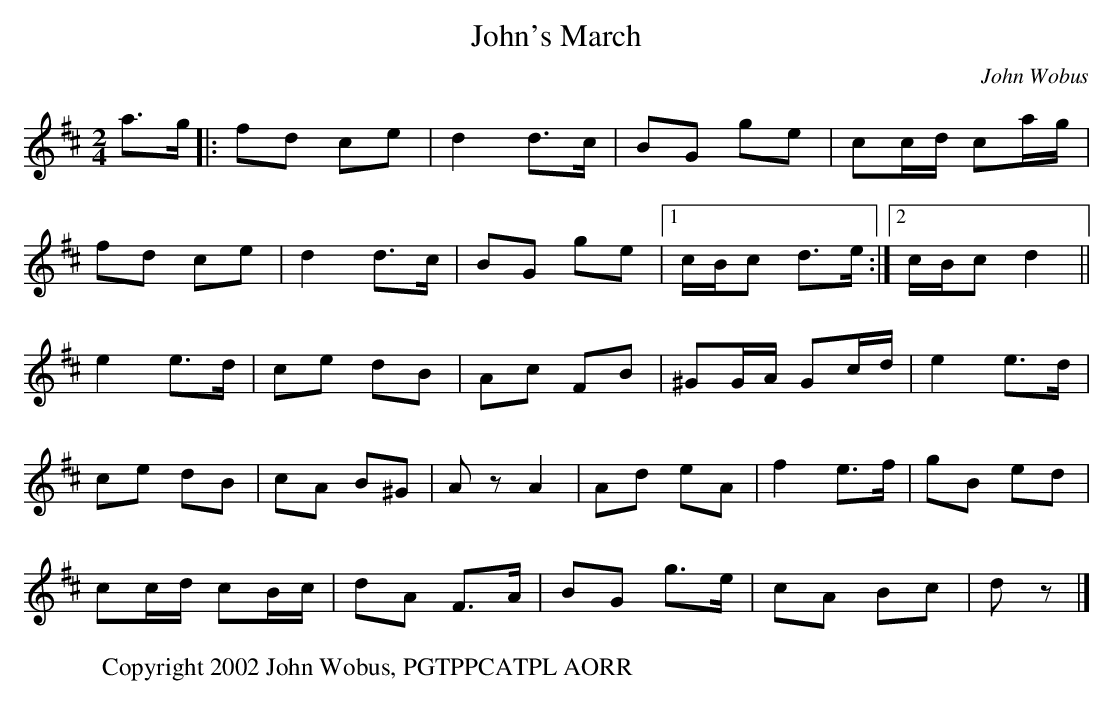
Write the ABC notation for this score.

X:1
T:John's March
C:John Wobus
M:2/4
K:D
a3g |: f2d2 c2e2 |d4 d3c | B2G2 g2e2 | c2cd c2ag |
f2d2 c2e2 | d4 d3c | B2G2 g2e2 |1 cBc2  d3e :|2 cBc2 d4 ||
 e4 e3d | c2e2 d2B2 | A2c2 F2B2 | ^G2GA G2cd | e4 e3d |
c2e2 d2B2 | c2A2 B2^G2 | A2z2 A4 | A2d2 e2A2 |f4 e3f | g2B2 e2d2 |
c2cd c2Bc | d2A2 F3A |B2G2 g3e | c2A2 B2c2 | d2z2 |]
W:Copyright 2002 John Wobus, PGTPPCATPL AORR
